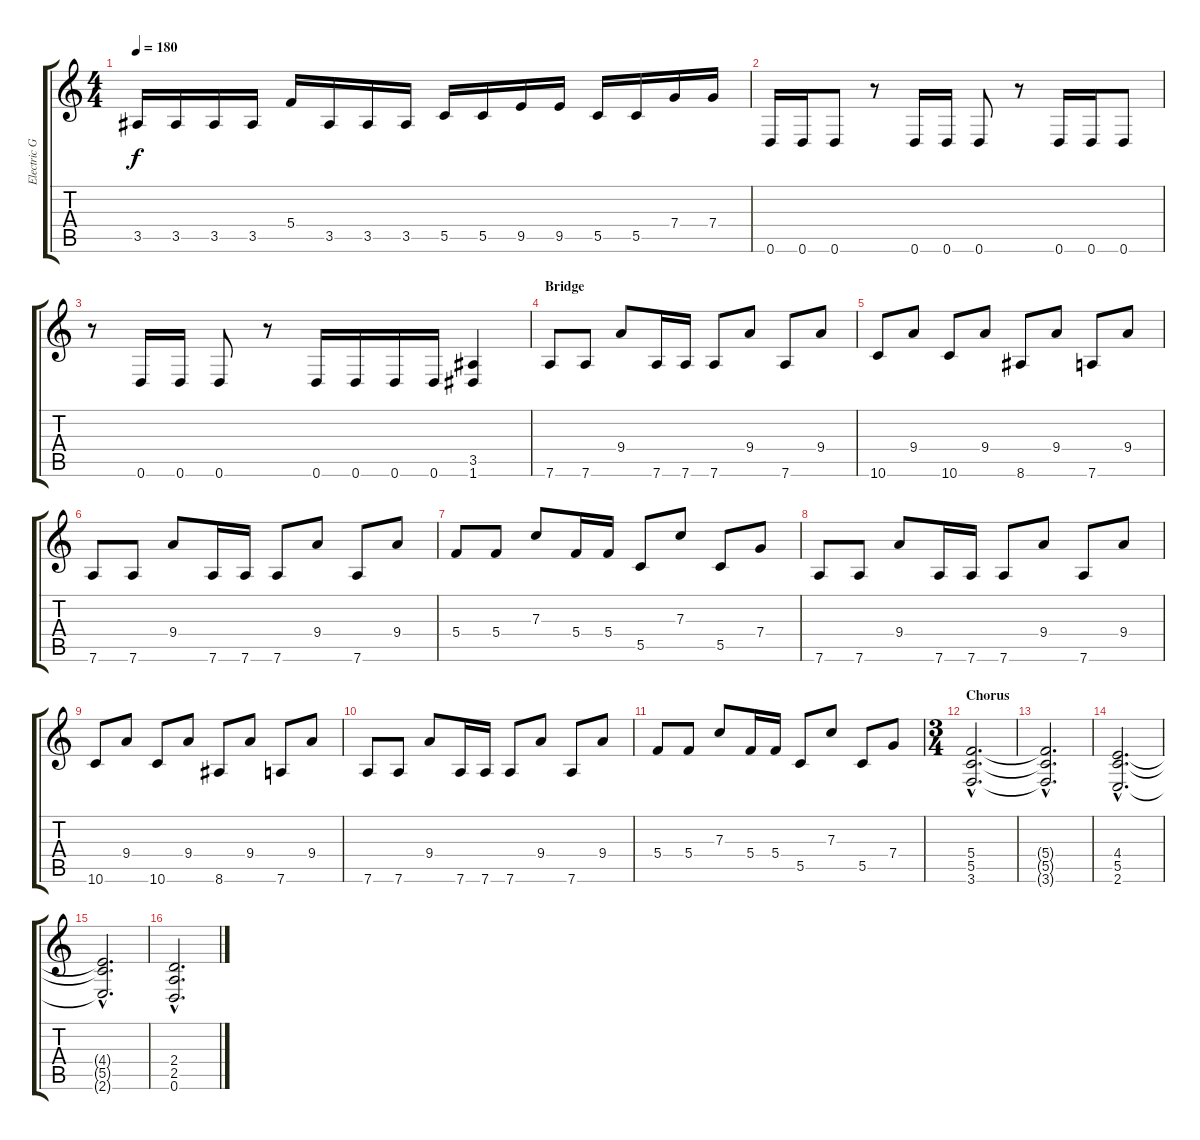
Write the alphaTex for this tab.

\track ("Electric Guitar 1" "Electric G") {instrument distortionguitar}
\staff {score tabs}
\tuning (D4 A3 F3 C3 G2 D2) {hide}
\ts (4 4)
\tempo 180
\clef g2
\ks c
3.5.16{dy f} 3.5.16 3.5.16 3.5.16 5.4.16 3.5.16 3.5.16 3.5.16 5.5.16 5.5.16 9.5.16 9.5.16 5.5.16 5.5.16 7.4.16 7.4.16 |
0.6.16 0.6.16 0.6.8 r.8 0.6.16 0.6.16 0.6.8 r.8 0.6.16 0.6.16 0.6.8 |
r.8 0.6.16 0.6.16 0.6.8 r.8 0.6.16 0.6.16 0.6.16 0.6.16 (3.5 1.6).4 |
\section ("" "Bridge")
7.6.8 7.6.8 9.4.8 7.6.16 7.6.16 7.6.8 9.4.8 7.6.8 9.4.8 |
10.6.8 9.4.8 10.6.8 9.4.8 8.6.8 9.4.8 7.6.8 9.4.8 |
7.6.8 7.6.8 9.4.8 7.6.16 7.6.16 7.6.8 9.4.8 7.6.8 9.4.8 |
5.4.8 5.4.8 7.3.8 5.4.16 5.4.16 5.5.8 7.3.8 5.5.8 7.4.8 |
7.6.8 7.6.8 9.4.8 7.6.16 7.6.16 7.6.8 9.4.8 7.6.8 9.4.8 |
10.6.8 9.4.8 10.6.8 9.4.8 8.6.8 9.4.8 7.6.8 9.4.8 |
7.6.8 7.6.8 9.4.8 7.6.16 7.6.16 7.6.8 9.4.8 7.6.8 9.4.8 |
5.4.8 5.4.8 7.3.8 5.4.16 5.4.16 5.5.8 7.3.8 5.5.8 7.4.8 |
\ts (3 4)
\section ("" "Chorus")
(5.4{hac} 5.5{hac} 3.6{hac}).2{d} |
(5.4{hac t} 5.5{hac t} 3.6{hac t}).2{d} |
(4.4{hac} 5.5{hac} 2.6{hac}).2{d} |
(4.4{hac t} 5.5{hac t} 2.6{hac t}).2{d} |
(2.4{hac} 2.5{hac} 0.6{hac}).2{d}
